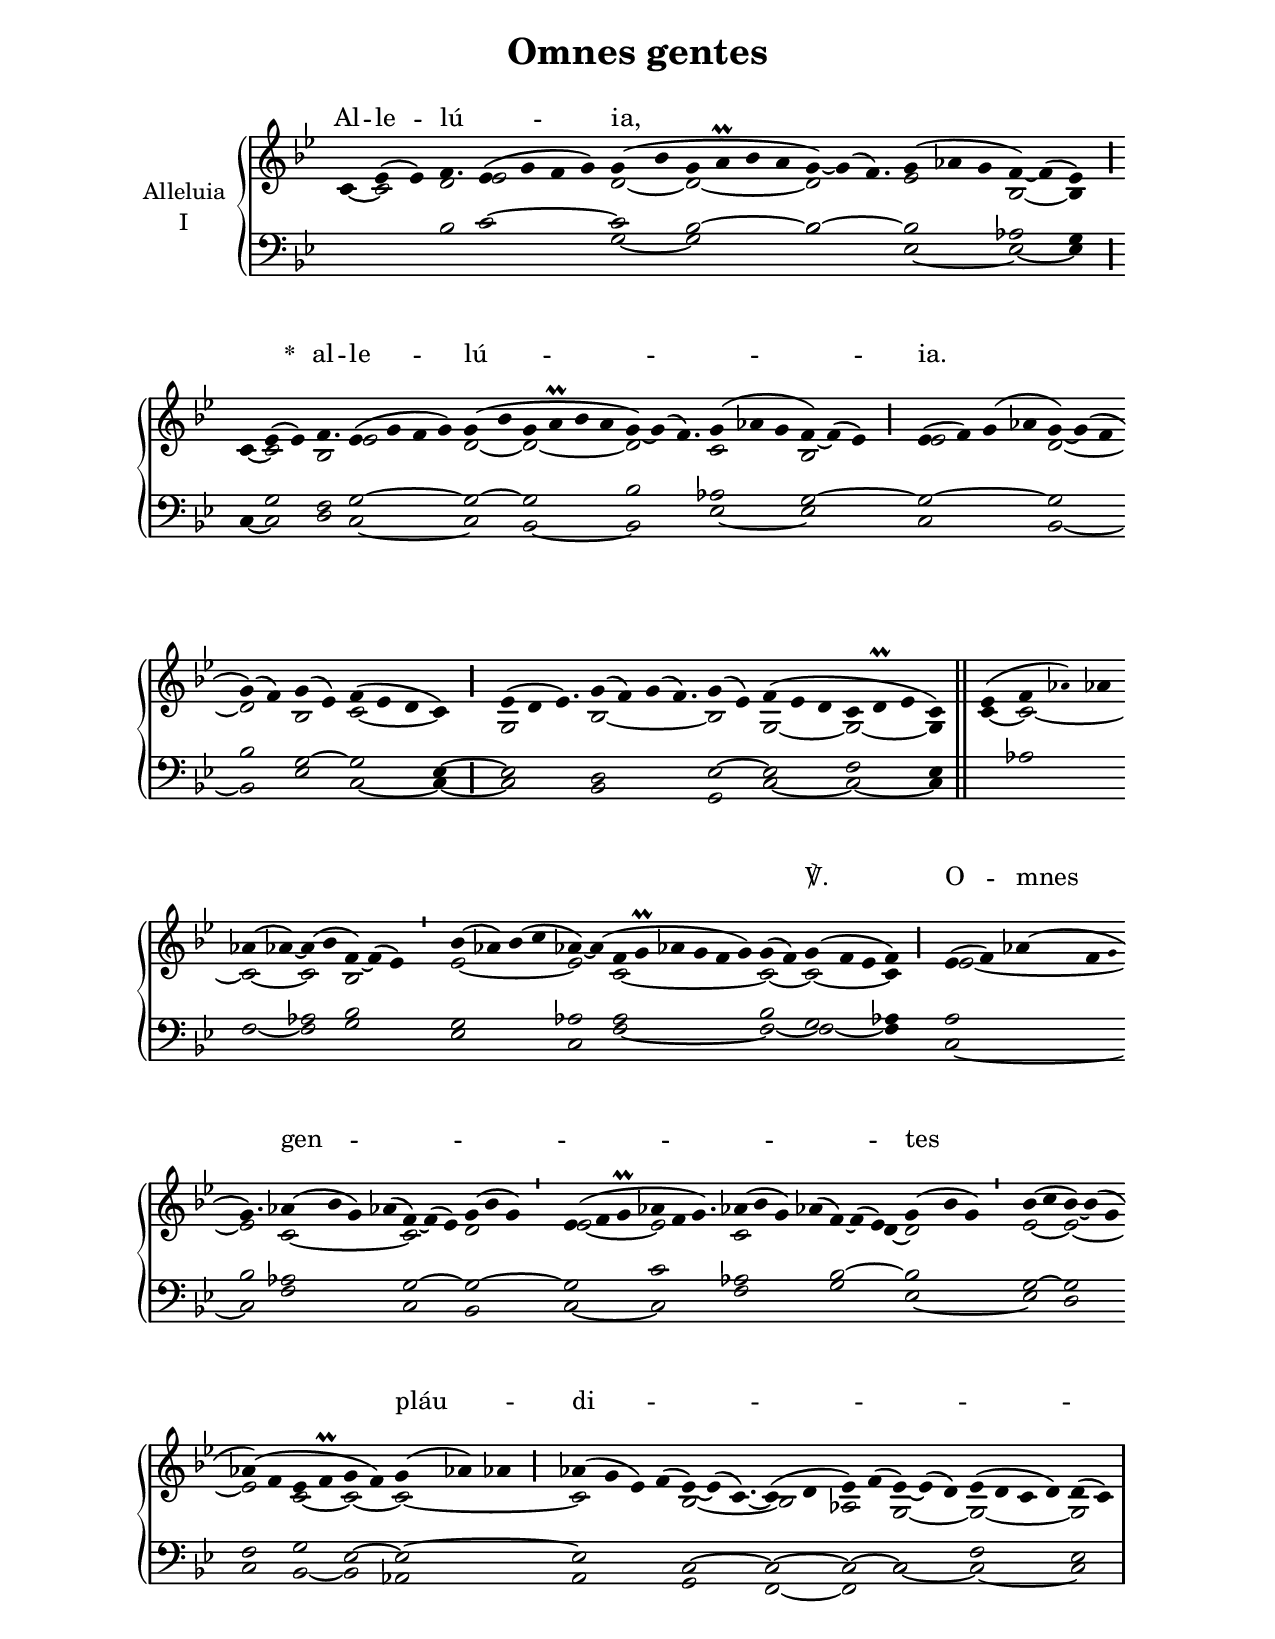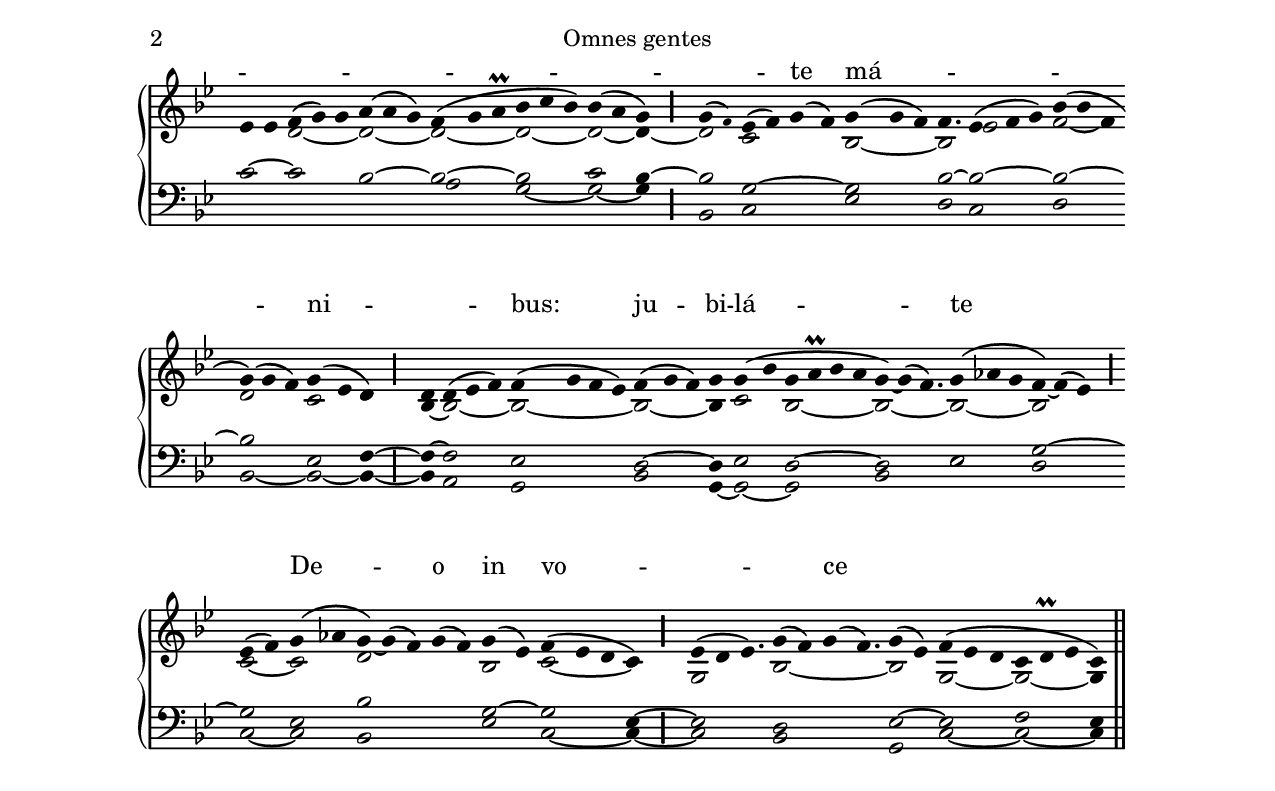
\version "2.18"
\include "gregorian.ly"
\include "noh2.ily"


%Page reference: page ii.163
%(volume.page)

global = {
 \key c \dorian
 \cadenzaOn 
}

\header {
  title = \markup \center-column {"Omnes gentes" \vspace #1 }
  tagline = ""
  composer = ""
}

\paper {
 #(include-special-characters)
  oddHeaderMarkup = \markup \fill-line {
    \line {}
    \center-column {
      \on-the-fly #first-page     " "
      \on-the-fly #not-first-page "Omnes gentes"
    }
    \line { \on-the-fly #print-page-number-check-first \fromproperty #'page:page-number-string }
  }
  evenHeaderMarkup = \markup \fill-line {
    \line { \on-the-fly #print-page-number-check-first \fromproperty #'page:page-number-string }
    \center-column { "Omnes gentes" }
    \line {}
  }
}

chantText = \lyricmode {
Al -- le -- lú -- _ ia, _ _ _ 
\set stanza = " * " 
al -- le -- lú -- _ ia. _ _ _ 
_ _ _ _ _ _ 
_ _ _ _ _ ℣. 
O -- mnes gen -- _ _ _ _ _ tes _ 
pláu -- _ di -- _ _ _ _ _ _ _ _ _ _ _ _ _ te 
má -- _ _ _ ni -- _ _ bus: 
ju -- bi -- lá -- te _ De -- o 
in vo -- _ _ ce _ _ _ _ 
\set stanza = " * " 
ex -- sul -- ta -- ti -- ó -- nis. _ _ _ 
_ _ _ _ _ _ 
_ _ _ _ _ }

chantMusic = {
\tieDown   c'4 ees'4 ( ees'4) f'4. ees'4 ( g'4 f'4 g'4) g'4 ( bes'4 g'4 a'\prall bes'4 a'4 g'4) ~ g'4 ( f'4.)  g'4 ( aes'4 g'4 f'4) ~ f'4 ( ees'4) \divisioMaior \forceBreak

 c'4 ees'4 ( ees'4) f'4. ees'4 ( g'4 f'4 g'4) g'4 ( bes'4 g'4 a'\prall bes'4 a'4 g'4) ~ g'4 ( f'4.)  g'4 ( aes'4 g'4 f'4) ~ f'4 ( ees'4) \divisioMaior
  ees'4 ( f'4) g'4 ( aes'4 g'4) ~ g'4 ( f'4 \forceBreak
) g'4 ( f'4) g'4 ( ees'4) f'4 ( ees'4 d'4 c'4) \divisioMaior
 ees'4 ( d'4 ees'4.) g'4 ( f'4) g'4 ( f'4.) g'4 ( ees'4) f'4 ( ees'4 d'4 c'4 d'\prall ees'4 c'4) \finalis
  ees'4 ( f'4 \once \tweak #'font-size #-4 aes' ) aes'4 \forceBreak
  aes'4 ( aes'4) ~ aes'4 ( bes'4 f'4) ~ f'4 ( ees'4) \divisioMinima
  bes'4 ( aes'4) bes'4 ( c''4 aes'4) ~ aes'4 ( f'4 g'\prall aes'4 g'4 f'4 g'4) g'4 ( f'4) g'4 ( f'4 ees'4 f'4) \divisioMaior
  ees'4 ( f'4) aes'4 ( f'4 \once \tweak #'font-size #-4 g'  \forceBreak
)  g'4. aes'4 ( bes'4 g'4) aes'4 ( f'4) ~ f'4 ( ees'4) g'4 ( bes'4 g'4) \divisioMinima
  ees'4 ( f'4 g'\prall aes'4 f'4 g'4.) aes'4 ( bes'4 g'4) aes'4 ( f'4) ~ f'4 ( ees'4) g'4 ( bes'4 g'4) \divisioMinima
  bes'4 ( c''4 bes'4) ~ bes'4 ( g'4 \forceBreak
) aes'4 ( f'4 ees'4 f'\prall g'4 f'4) g'4 ( aes'4) aes'4 \divisioMaior
  aes'4 ( g'4 ees'4) f'4 ( ees'4) ~ ees'4 ( c'4.) ~ c'4 ( d'4 ees'4) f'4 ( ees'4) ~ ees'4 ( d'4) ees'4 ( d'4 c'4 d'4) d'4 ( c'4) \divisioMaxima \forceBreak

 ees'4 ees'4 f'4 ( g'4) g'4 a'4 ( a'4 g'4) f'4 ( g'4 a'\prall bes'4 c''4 bes'4) bes'4 ( a'4 g'4) \divisioMaior
 g'4 ( \once \tweak #'font-size #-4 f' ) ees'4 ( f'4) g'4 ( f'4) g'4 ( g'4 f'4) f'4. ees'4 ( f'4 g'4) bes'4 ( bes'4 f'4 \forceBreak
) g'4 ( g'4 f'4) g'4 ( ees'4 d'4) \divisioMaior
 d'4 d'4 ( ees'4 f'4) f'4 ( g'4 f'4 ees'4) f'4 ( g'4 f'4) g'4 g'4 ( bes'4 g'4 a'\prall bes'4 a'4 g'4) ~ g'4 ( f'4.)  g'4 ( aes'4 g'4 f'4) ~ f'4 ( ees'4) \divisioMaior \forceBreak

  ees'4 ( f'4) g'4 ( aes'4 g'4) ~ g'4 ( f'4) g'4 ( f'4) g'4 ( ees'4) f'4 ( ees'4 d'4 c'4) \divisioMaior
 ees'4 ( d'4 ees'4.) g'4 ( f'4) g'4 ( f'4.) g'4 ( ees'4) f'4 ( ees'4 d'4 c'4 d'\prall ees'4 c'4) \finalis

}

altoMusic = {
c'4 ~ c'2 d'2*3/4 ees'2*4/2 d'2 ~ d'2*4/2 ~ d'2*7/4 ees'2*3/2 bes2 ~ bes4 \divisioMaior
c'4 ~ c'2 bes2*3/4 ees'2*4/2 d'2 ~ d'2*4/2 ~ d'2*7/4 c'2*3/2 bes2*3/2 ees'2*4/2 d'2*3/2 ~ d'2 bes2 c'2*3/2 ~ c'4 \divisioMaior
g2*7/4 bes2*9/4 ~ bes2 g2*3/2 ~ g2*3/2 ~ g4 c'4 ~ c'2*3/2 ~ c'2 ~ c'2 bes2*3/2 ees'2*4/2 ~ ees'2 c'2*6/2 ~ c'2 ~ c'2*3/2 ~ c'4 ees'2*5/2 ~ ees'2*3/4 c'2*4/2 ~ c'2*3/2 d'2*3/2 ees'2*3/2 ~ ees'2*7/4 c'2*4/2 r2 d'4 ~ d'2*3/2 ees'2 ~ ees'2*3/2 ~ ees'2 c'2 ~ c'2 ~ c'2*3/2 ~ c'2*4/2 bes2*7/4 ~ bes2 aes2 g2*3/2 ~ g2*4/2 ~ g2 \divisioMaxima
r2 d'2*3/2 ~ d'2*3/2 ~ d'2*3/2 ~ d'2*3/2 ~ d'2 ~ d'4 ~ \divisioMaior
d'2 c'2*4/2 bes2*3/2 ~ bes2*3/4 ees'2*3/2 f'2 ~ f'4 d'2*3/2 c'2 d'4 \divisioMaior
bes4 ~ bes2*3/2 ~ bes2*4/2 ~ bes2*3/2 ~ bes4 c'2 bes2*4/2 ~ bes2*7/4 ~ bes2*3/2 ~ bes2*3/2 c'2 ~ c'2 d'2*5/2 bes2 c'2*3/2 ~ c'4 \divisioMaior
g2*7/4 bes2*9/4 ~ bes2 g2*3/2 ~ g2*3/2 ~ g4 \finalis
}

tenorMusic = {
r2*3/2 bes2*3/4 c'2*4/2 ~ c'2 bes2*4/2 ~ bes2*7/4 ~ bes2*3/2 aes2 g4 \divisioMaior
r4 g2 f2*3/4 g2*4/2 ~ g2 ~ g2*4/2 bes2*7/4 aes2*3/2 g2*3/2 ~ g2*4/2 ~ g2*3/2 bes2 g2 ~ g2*3/2 ees4 ~ \divisioMaior
ees2*7/4 d2*9/4 ees2 ~ ees2*3/2 f2*3/2 ees4 r4 aes2*3/2 r2 aes2 bes2*3/2 g2*4/2 aes2 a2*6/2 bes2 g2*3/2 aes4 a2*5/2 bes2*3/4 aes2*4/2 g2*3/2 ~ g2*3/2 ~ g2*3/2 c'2*7/4 aes2*4/2 bes2*3/2 ~ bes2*3/2 g2 ~ g2*3/2 f2 g2 ees2 ~ ees2*3/2 ~ ees2*4/2 c2*7/4 ~ c2 ~ c2 ~ c2*3/2 f2*4/2 ees2 \divisioMaxima
c'2 ~ c'2*3/2 bes2*3/2 ~ bes2*3/2 ~ bes2*3/2 c'2 bes4 ~ \divisioMaior
bes2 g2*4/2 ~ g2*3/2 bes2*3/4 ~ bes2*3/2 ~ bes2*3/2 ~ bes2*3/2 ees2 f4 ~ \divisioMaior
f4 ~ f2*3/2 ees2*4/2 d2*3/2 ~ d4 ees2 d2*4/2 ~ d2*7/4 ees2*3/2 g2*3/2 ~ g2 ees2 bes2*5/2 g2 ~ g2*3/2 ees4 ~ \divisioMaior
ees2*7/4 d2*9/4 ees2 ~ ees2*3/2 f2*3/2 ees4 \finalis
}

bassMusic = {
r2*17/4 g2 ~ g2*4/2 bes2*7/4 ees2*3/2 ~ ees2 ~ ees4 \divisioMaior
c4 ~ c2 d2*3/4 c2*4/2 ~ c2 bes,2*4/2 ~ bes,2*7/4 ees2*3/2 ~ ees2*3/2 c2*4/2 bes,2*3/2 ~ bes,2 ees2 c2*3/2 ~ c4 ~ \divisioMaior
c2*7/4 bes,2*9/4 g,2 c2*3/2 ~ c2*3/2 ~ c4 r2*4/2 f2 ~ f2 g2*3/2 ees2*4/2 c2 f2*6/2 ~ f2 ~ f2*3/2 ~ f4 c2*5/2 ~ c2*3/4 f2*4/2 c2*3/2 bes,2*3/2 c2*3/2 ~ c2*7/4 f2*4/2 g2*3/2 ees2*3/2 ~ ees2 d2*3/2 c2 bes,2 ~ bes,2 aes,2*3/2 a,2*4/2 g,2*7/4 f,2 ~ f,2 c2*3/2 ~ c2*4/2 ~ c2 \divisioMaxima
r2*8/2 a2*3/2 g2*3/2 ~ g2 ~ g4 \divisioMaior
bes,2 c2*4/2 ees2*3/2 d2*3/4 c2*3/2 d2*3/2 bes,2*3/2 ~ bes,2 ~ bes,4 ~ \divisioMaior
bes,4 a,2*3/2 g,2*4/2 bes,2*3/2 g,4 ~ g,2 ~ g,2*4/2 bes,2*7/4 ees2*3/2 d2*3/2 c2 ~ c2 bes,2*5/2 ees2 c2*3/2 ~ c4 ~ \divisioMaior
c2*7/4 bes,2*9/4 g,2 c2*3/2 ~ c2*3/2 ~ c4 \finalis
}

voiceLines = {
\voiceLineStyle


}

\score{
  <<
    \new GrandStaff <<
      \set GrandStaff.autoBeaming = ##f
      \set GrandStaff.instrumentName = \markup \center-column {
        "Alleluia"
        "I"
      }
      \new Staff = up <<
        \new Voice = "chant" {
          \voiceOne \global \chantMusic
        }
        \new Voice {
          \voiceTwo \global \altoMusic
        }
      >>

      \new Staff = down <<
        \clef bass
        \new Voice {
          \voiceOne \global \tenorMusic
        }
        \new Voice {
          \voiceTwo \global \bassMusic
        }
	\new Voice {
        \voiceThree \global \voiceLines
        }
      >>
    >>
    \new Lyrics \lyricsto chant {
      \chantText
    }
  >>
  \layout{
  }
  \midi{
    \tempo 4 = 125
  }
}
